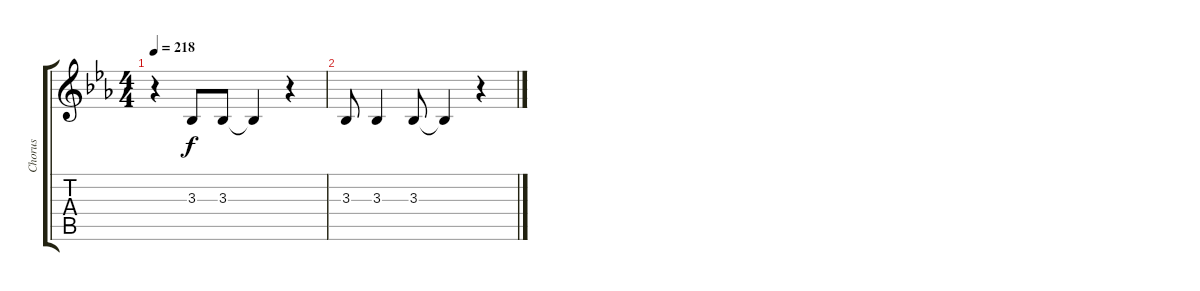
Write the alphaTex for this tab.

\track ("Chorus" "Chorus") {instrument sopranosax}
\staff {score tabs}
\tuning (E4 B3 G3 D3 A2 E2) {hide}
\ts (4 4)
\tempo 218
\clef g2
\ks eb
r.4{dy f} 3.3.8 3.3.8 3.3{t}.4 r.4 |
3.3.8 3.3.4 3.3.8 3.3{t}.4 r.4
